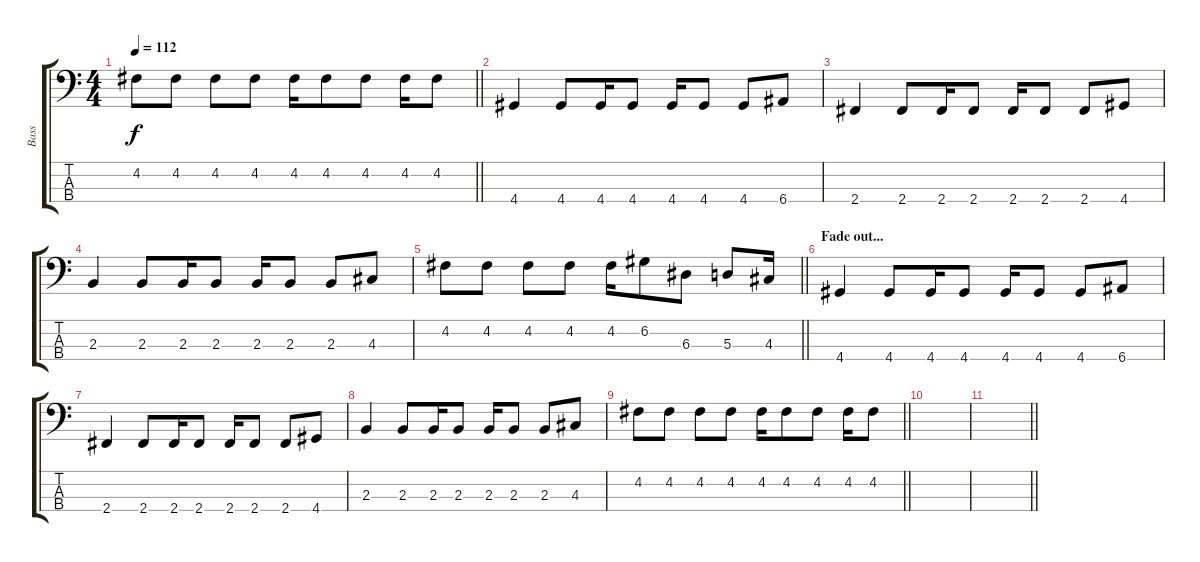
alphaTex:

\track ("Bass" "Bass") {instrument electricbasspick}
\staff {score tabs}
\tuning (G2 D2 A1 E1) {hide}
\ts (4 4)
\tempo 112
\clef f4
\barLineRight lightlight
\ks c
4.2.8{dy f} 4.2.8 4.2.8 4.2.8 4.2.16 4.2.8 4.2.8 4.2.16 4.2.8 |
4.4.4 4.4.8 4.4.16 4.4.8 4.4.16 4.4.8 4.4.8 6.4.8 |
2.4.4 2.4.8 2.4.16 2.4.8 2.4.16 2.4.8 2.4.8 4.4.8 |
2.3.4 2.3.8 2.3.16 2.3.8 2.3.16 2.3.8 2.3.8 4.3.8 |
\barLineRight lightlight
4.2.8 4.2.8 4.2.8 4.2.8 4.2.16 6.2.8 6.3.8 5.3.8 4.3.16 |
\section ("" "Fade out...")
4.4.4 4.4.8 4.4.16 4.4.8 4.4.16 4.4.8 4.4.8 6.4.8 |
2.4.4 2.4.8 2.4.16 2.4.8 2.4.16 2.4.8 2.4.8 4.4.8 |
2.3.4 2.3.8 2.3.16 2.3.8 2.3.16 2.3.8 2.3.8 4.3.8 |
\barLineRight lightlight
4.2.8 4.2.8 4.2.8 4.2.8 4.2.16 4.2.8 4.2.8 4.2.16 4.2.8 |
|
\barLineRight lightlight
